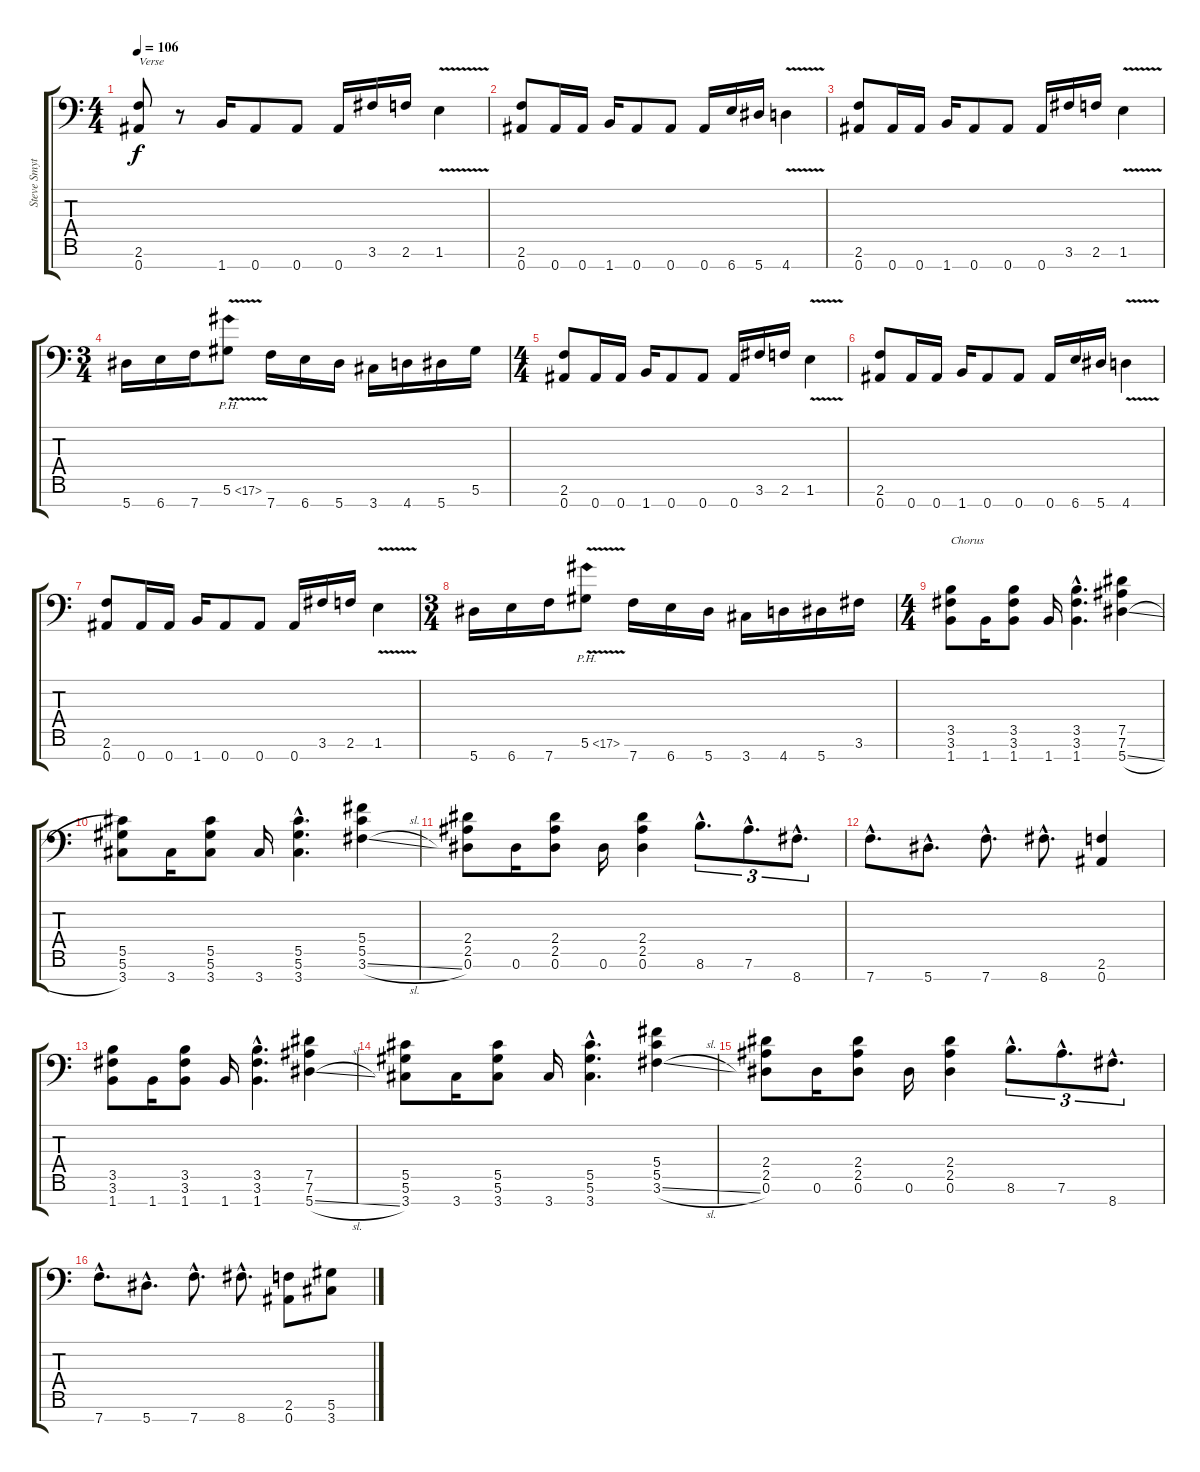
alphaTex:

\track ("Steve Smyth" "Steve Smyt") {instrument distortionguitar}
\staff {score tabs}
\tuning (Eb4 Bb3 Gb3 Db3 Ab2 Eb2 Bb1) {hide}
\ts (4 4)
\tempo 106
\clef f4
\ks c
(2.6 0.7).8{txt "Verse" dy f} r.8 1.7.16 0.7.8 0.7.8 0.7.16 3.6.16 2.6.16 1.6{v}.4 |
(2.6 0.7).8 0.7.16 0.7.16 1.7.16 0.7.8 0.7.8 0.7.16 6.7.16 5.7.16 4.7{v}.4 |
(2.6 0.7).8 0.7.16 0.7.16 1.7.16 0.7.8 0.7.8 0.7.16 3.6.16 2.6.16 1.6{v}.4 |
\ts (3 4)
5.7.16 6.7.16 7.7.16 5.6{ph 12 v}.8 7.7.16 6.7.16 5.7.16 3.7.16 4.7.16 5.7.16 5.6.16 |
\ts (4 4)
(2.6 0.7).8 0.7.16 0.7.16 1.7.16 0.7.8 0.7.8 0.7.16 3.6.16 2.6.16 1.6{v}.4 |
(2.6 0.7).8 0.7.16 0.7.16 1.7.16 0.7.8 0.7.8 0.7.16 6.7.16 5.7.16 4.7{v}.4 |
(2.6 0.7).8 0.7.16 0.7.16 1.7.16 0.7.8 0.7.8 0.7.16 3.6.16 2.6.16 1.6{v}.4 |
\ts (3 4)
5.7.16 6.7.16 7.7.16 5.6{ph 12 v}.8 7.7.16 6.7.16 5.7.16 3.7.16 4.7.16 5.7.16 3.6.16 |
\ts (4 4)
(3.5 3.6 1.7).8{txt "Chorus"} 1.7.16 (3.5 3.6 1.7).8 1.7.16 (3.5{hac} 3.6{hac} 1.7).4{d} (7.5 7.6 5.7{sl}).4 |
(5.5 5.6 3.7).8 3.7.16 (5.5 5.6 3.7).8 3.7.16 (5.5{hac} 5.6{hac} 3.7{hac}).4{d} (5.4 5.5 3.6{sl}).4 |
(2.4 2.5 0.6).8 0.6.16 (2.4 2.5 0.6).8 0.6.16 (2.4 2.5 0.6).4 8.6{hac}.8{d tu (3 2)} 7.6{hac}.8{d tu (3 2)} 8.7{hac}.8{d tu (3 2)} |
7.7{hac}.8{d} 5.7{hac}.8{d} 7.7{hac}.8{d} 8.7{hac}.8{d} (2.6 0.7).4 |
(3.5 3.6 1.7).8 1.7.16 (3.5 3.6 1.7).8 1.7.16 (3.5{hac} 3.6{hac} 1.7).4{d} (7.5 7.6 5.7{sl}).4 |
(5.5 5.6 3.7).8 3.7.16 (5.5 5.6 3.7).8 3.7.16 (5.5{hac} 5.6{hac} 3.7{hac}).4{d} (5.4 5.5 3.6{sl}).4 |
(2.4 2.5 0.6).8 0.6.16 (2.4 2.5 0.6).8 0.6.16 (2.4 2.5 0.6).4 8.6{hac}.8{d tu (3 2)} 7.6{hac}.8{d tu (3 2)} 8.7{hac}.8{d tu (3 2)} |
7.7{hac}.8{d} 5.7{hac}.8{d} 7.7{hac}.8{d} 8.7{hac}.8{d} (2.6 0.7).8 (5.6 3.7).8
